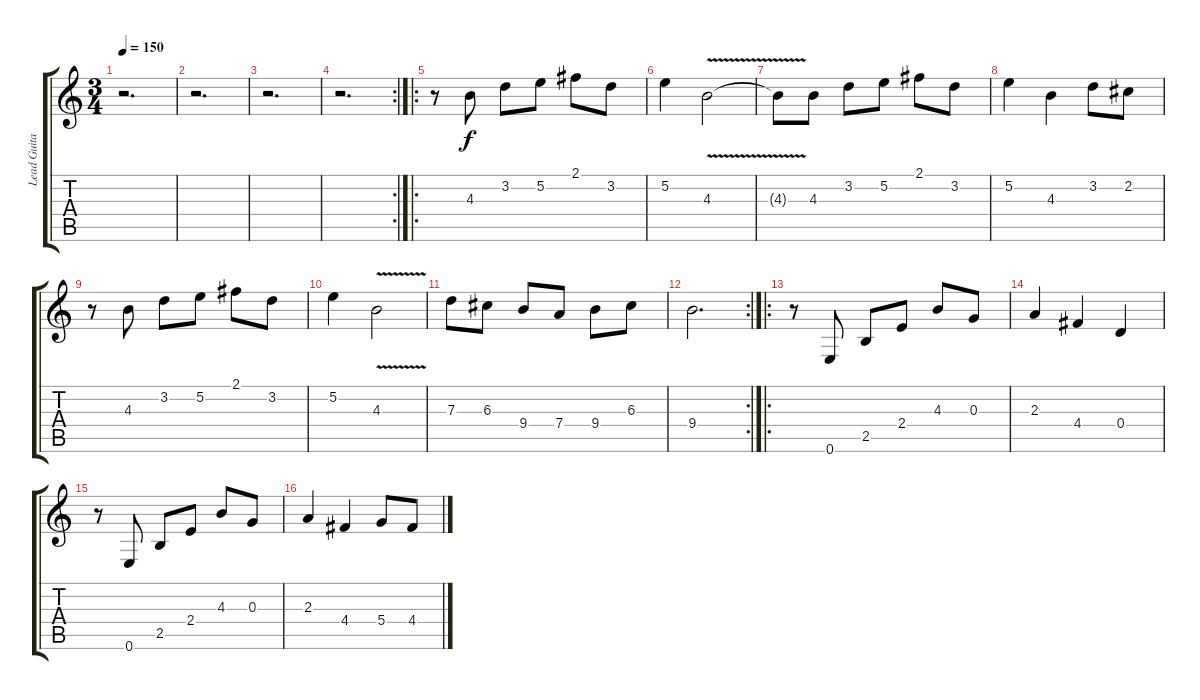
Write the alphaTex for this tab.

\track ("Lead Guitar 2" "Lead Guita") {instrument overdrivenguitar}
\staff {score tabs}
\tuning (E4 B3 G3 D3 A2 E2) {hide}
\ts (3 4)
\tempo 150
\clef g2
\ks c
r.2{d dy f} |
r.2{d} |
r.2{d} |
\rc 2
r.2{d} |
\ro
r.8 4.3.8 3.2.8 5.2.8 2.1.8 3.2.8 |
5.2.4 4.3{v}.2 |
4.3{t}.8 4.3.8 3.2.8 5.2.8 2.1.8 3.2.8 |
5.2.4 4.3.4 3.2.8 2.2.8 |
r.8 4.3.8 3.2.8 5.2.8 2.1.8 3.2.8 |
5.2.4 4.3{v}.2 |
7.3.8 6.3.8 9.4.8 7.4.8 9.4.8 6.3.8 |
\rc 2
9.4.2{d} |
\ro
r.8 0.6.8 2.5.8 2.4.8 4.3.8 0.3.8 |
2.3.4 4.4.4 0.4.4 |
r.8 0.6.8 2.5.8 2.4.8 4.3.8 0.3.8 |
2.3.4 4.4.4 5.4.8 4.4.8
